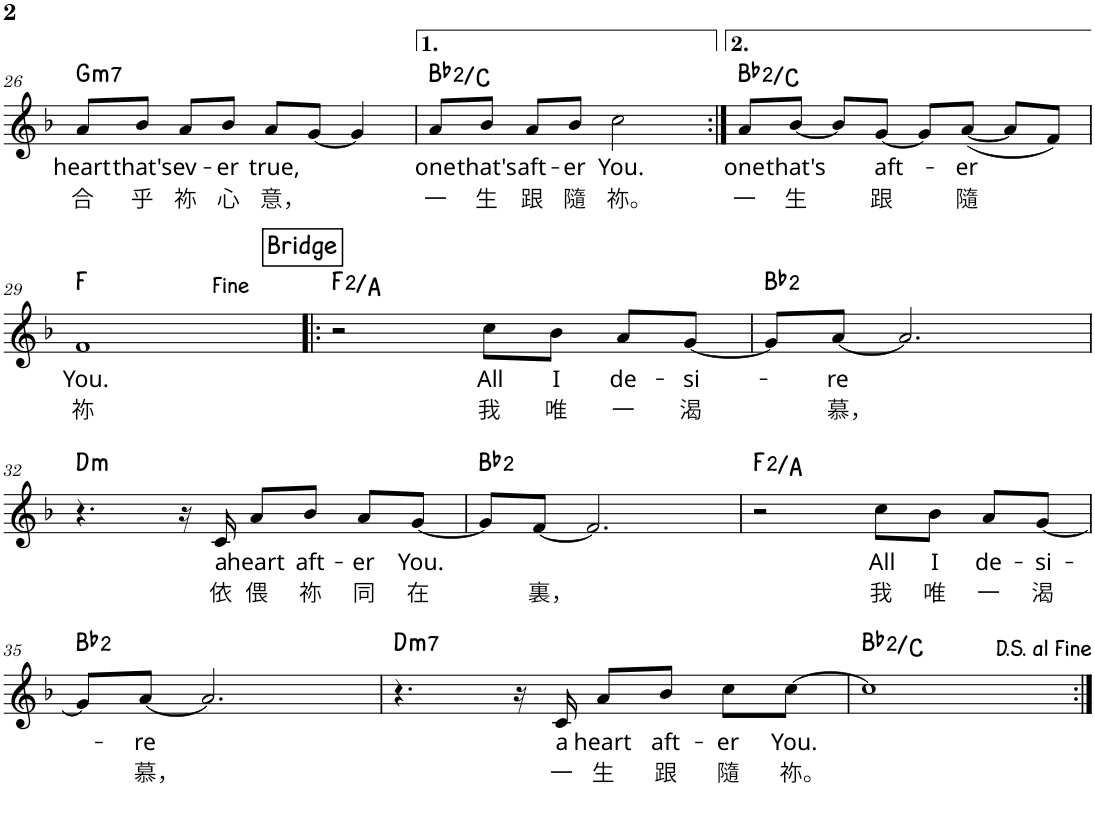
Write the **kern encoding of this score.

**kern	**text	**text	**harte
*part1	*part1	*part1	*part1
*staff1	*staff1	*staff1	*
*I"Piano	*	*	*
*I'Pno.	*	*	*
!!LO:PB:g=z
*clefG2	*	*	*
*k[b-]	*	*	*
*M4/4	*	*	*
=26	=26	=26	=26
!	!LO:LY:b	!LO:LY:b	!LO:H:kt=m7
8a/L	heart	合	G:min7
!	!LO:LY:b	!LO:LY:b	!
8b-/J	that's	乎	.
!	!LO:LY:b	!LO:LY:b	!
8a/L	ev-	祢	.
!	!LO:LY:b	!LO:LY:b	!
8b-/J	-er	心	.
!	!LO:LY:b	!LO:LY:b	!
8a/L	true,	意，	.
[8g/J	.	.	.
4g/]	.	.	.
=27	=27	=27	=27
!	!LO:LY:b	!LO:LY:b	!
8a/L	one	一	Bb:maj(2)/2
!	!LO:LY:b	!LO:LY:b	!
8b-/J	that's	生	.
!	!LO:LY:b	!LO:LY:b	!
8a/L	aft-	跟	.
!	!LO:LY:b	!LO:LY:b	!
8b-/J	-er	隨	.
!	!LO:LY:b	!LO:LY:b	!
2cc\	You.	祢。	.
=28:|!	=28:|!	=28:|!	=28:|!
!	!LO:LY:b	!LO:LY:b	!
8a/L	one	一	Bb:maj(2)/2
!	!LO:LY:b	!LO:LY:b	!
[8b-/J	that's	生	.
8b-/L]	.	.	.
!	!LO:LY:b	!LO:LY:b	!
[8g/J	aft-	跟	.
8g/L]	.	.	.
!	!LO:LY:b	!LO:LY:b	!
([8a/J	-er	隨	.
8a/L]	.	.	.
8f/J)	.	.	.
!!LO:LB:g=z
=29	=29	=29	=29
!	!LO:LY:b	!LO:LY:b	!
1f	You.	祢	F:maj
!!LO:REH:place=s1:a:B:cj:fs=14:t=Bridge
=30!|:	=30!|:	=30!|:	=30!|:
2r	.	.	F:maj(2)/3
!	!LO:LY:b	!LO:LY:b	!
8cc\L	All	我	.
!	!LO:LY:b	!LO:LY:b	!
8b-\J	I	唯	.
!	!LO:LY:b	!LO:LY:b	!
8a/L	de-	一	.
!	!LO:LY:b	!LO:LY:b	!
[8g/J	-si-	渴	.
=31	=31	=31	=31
8g/L]	.	.	Bb:maj(2)
!	!LO:LY:b	!LO:LY:b	!
[8a/J	-re	慕，	.
2.a/]	.	.	.
!!LO:LB:g=z
=32	=32	=32	=32
!	!	!	!LO:H:kt=m
4.r	.	.	D:min
16r	.	.	.
!	!LO:LY:b	!LO:LY:b	!
16c/	a	依	.
!	!LO:LY:b	!LO:LY:b	!
8a/L	heart	偎	.
!	!LO:LY:b	!LO:LY:b	!
8b-/J	aft-	祢	.
!	!LO:LY:b	!LO:LY:b	!
8a/L	-er	同	.
!	!LO:LY:b	!LO:LY:b	!
[8g/J	You.	在	.
=33	=33	=33	=33
8g/L]	.	.	Bb:maj(2)
!	!	!LO:LY:b	!
[8f/J	.	裏，	.
2.f/]	.	.	.
=34	=34	=34	=34
2r	.	.	F:maj(2)/3
!	!LO:LY:b	!LO:LY:b	!
8cc\L	All	我	.
!	!LO:LY:b	!LO:LY:b	!
8b-\J	I	唯	.
!	!LO:LY:b	!LO:LY:b	!
8a/L	de-	一	.
!	!LO:LY:b	!LO:LY:b	!
[8g/J	-si-	渴	.
!!LO:LB:g=z
=35	=35	=35	=35
8g/L]	.	.	Bb:maj(2)
!	!LO:LY:b	!LO:LY:b	!
[8a/J	-re	慕，	.
2.a/]	.	.	.
=36	=36	=36	=36
!	!	!	!LO:H:kt=m7
4.r	.	.	D:min7
16r	.	.	.
!	!LO:LY:b	!LO:LY:b	!
16c/	a	一	.
!	!LO:LY:b	!LO:LY:b	!
8a/L	heart	生	.
!	!LO:LY:b	!LO:LY:b	!
8b-/J	aft-	跟	.
!	!LO:LY:b	!LO:LY:b	!
8cc\L	-er	隨	.
!	!LO:LY:b	!LO:LY:b	!
[8cc\J	You.	祢。	.
=37	=37	=37	=37
1cc]	.	.	Bb:maj(2)/2
=:|!	=:|!	=:|!	=:|!
*-	*-	*-	*-
